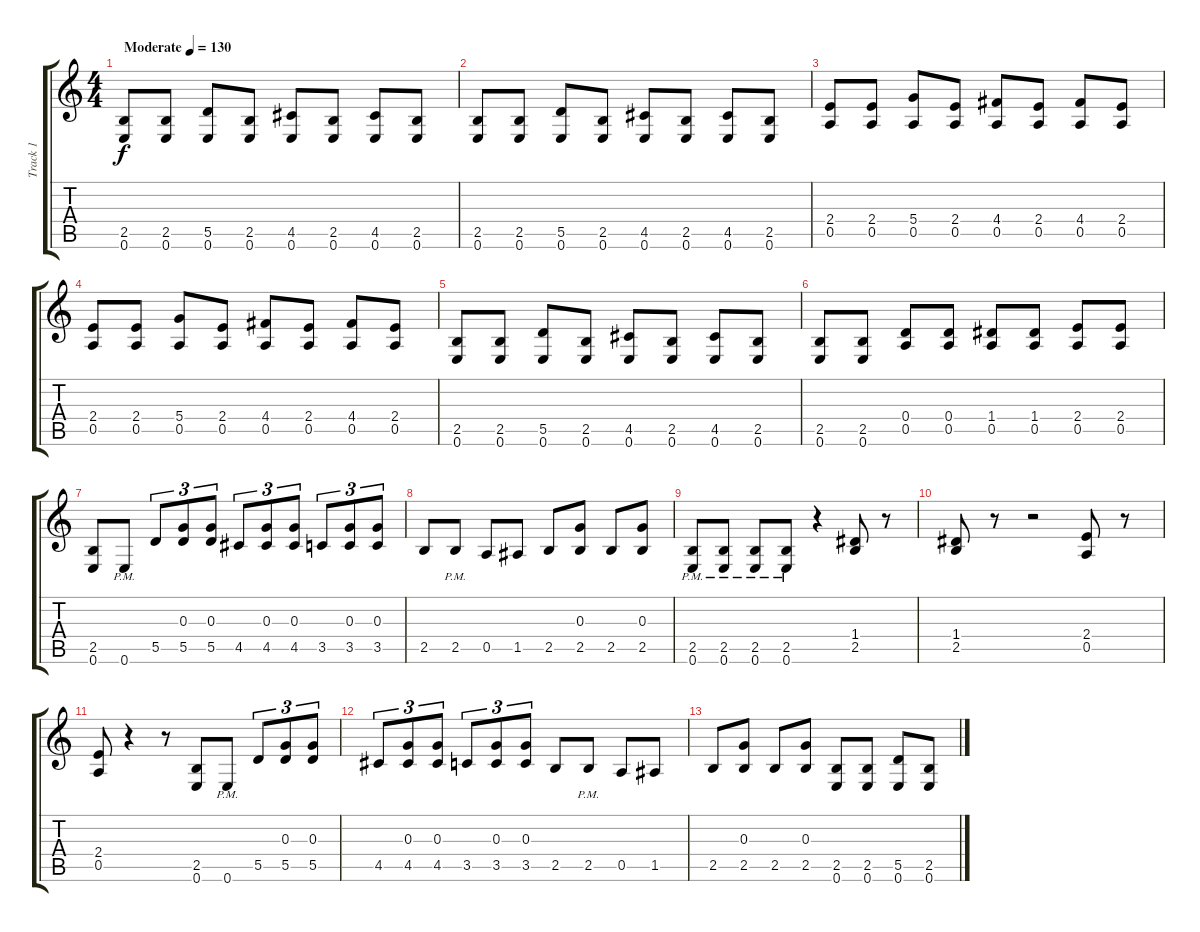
\track ("Track 1" "Track 1") {instrument electricguitarmuted}
\staff {score tabs}
\tuning (E4 B3 G3 D3 A2 E2) {hide}
\ts (4 4)
\tempo (130 "Moderate")
\clef g2
\ks c
(2.5 0.6).8{dy f instrument electricguitarmuted} (2.5 0.6).8 (5.5 0.6).8 (2.5 0.6).8 (4.5 0.6).8 (2.5 0.6).8 (4.5 0.6).8 (2.5 0.6).8 |
(2.5 0.6).8 (2.5 0.6).8 (5.5 0.6).8 (2.5 0.6).8 (4.5 0.6).8 (2.5 0.6).8 (4.5 0.6).8 (2.5 0.6).8 |
(2.4 0.5).8 (2.4 0.5).8 (5.4 0.5).8 (2.4 0.5).8 (4.4 0.5).8 (2.4 0.5).8 (4.4 0.5).8 (2.4 0.5).8 |
(2.4 0.5).8 (2.4 0.5).8 (5.4 0.5).8 (2.4 0.5).8 (4.4 0.5).8 (2.4 0.5).8 (4.4 0.5).8 (2.4 0.5).8 |
(2.5 0.6).8 (2.5 0.6).8 (5.5 0.6).8 (2.5 0.6).8 (4.5 0.6).8 (2.5 0.6).8 (4.5 0.6).8 (2.5 0.6).8 |
(2.5 0.6).8 (2.5 0.6).8 (0.4 0.5).8 (0.4 0.5).8 (1.4 0.5).8 (1.4 0.5).8 (2.4 0.5).8 (2.4 0.5).8 |
(2.5 0.6).8 0.6{pm}.8 5.5.8{tu (3 2)} (0.3 5.5).8{tu (3 2)} (0.3 5.5).8{tu (3 2)} 4.5.8{tu (3 2)} (0.3 4.5).8{tu (3 2)} (0.3 4.5).8{tu (3 2)} 3.5.8{tu (3 2)} (0.3 3.5).8{tu (3 2)} (0.3 3.5).8{tu (3 2)} |
2.5.8 2.5{pm}.8 0.5.8 1.5.8 2.5.8 (0.3 2.5).8 2.5.8 (0.3 2.5).8 |
(2.5 0.6{pm}).8 (2.5 0.6{pm}).8 (2.5 0.6{pm}).8 (2.5 0.6{pm}).8 r.4 (1.4 2.5).8 r.8 |
(1.4 2.5).8 r.8 r.2 (2.4 0.5).8 r.8 |
(2.4 0.5).8 r.4 r.8 (2.5 0.6).8 0.6{pm}.8 5.5.8{tu (3 2)} (0.3 5.5).8{tu (3 2)} (0.3 5.5).8{tu (3 2)} |
4.5.8{tu (3 2)} (0.3 4.5).8{tu (3 2)} (0.3 4.5).8{tu (3 2)} 3.5.8{tu (3 2)} (0.3 3.5).8{tu (3 2)} (0.3 3.5).8{tu (3 2)} 2.5.8 2.5{pm}.8 0.5.8 1.5.8 |
2.5.8 (0.3 2.5).8 2.5.8 (0.3 2.5).8 (2.5 0.6).8 (2.5 0.6).8 (5.5 0.6).8 (2.5 0.6).8
